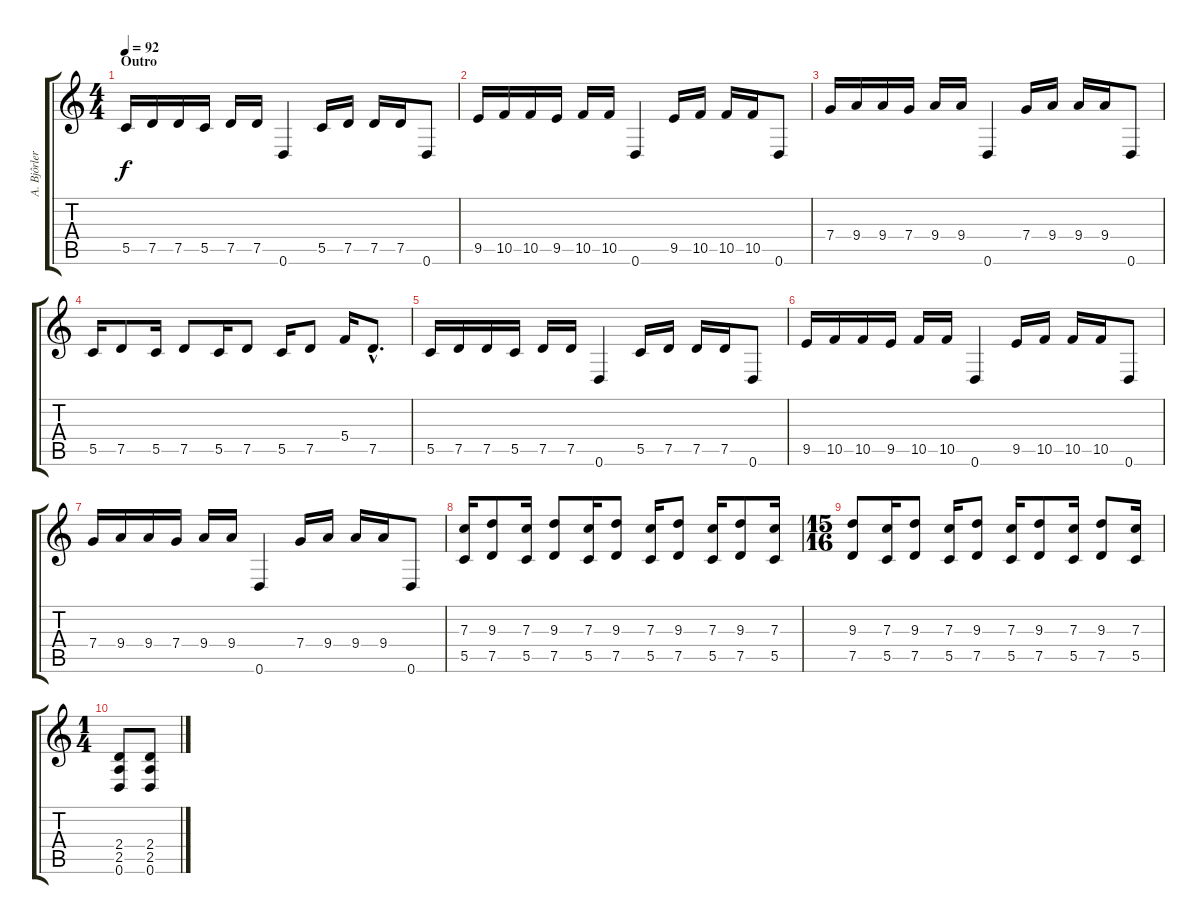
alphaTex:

\track ("A. Bjôrler" "A. Bjôrler") {instrument distortionguitar}
\staff {score tabs}
\tuning (D4 A3 F3 C3 G2 D2) {hide}
\ts (4 4)
\section ("" "Outro")
\tempo 92
\clef g2
\ks c
5.5.16{dy f} 7.5.16 7.5.16 5.5.16 7.5.16 7.5.16 0.6.4 5.5.16 7.5.16 7.5.16 7.5.16 0.6.8 |
9.5.16 10.5.16 10.5.16 9.5.16 10.5.16 10.5.16 0.6.4 9.5.16 10.5.16 10.5.16 10.5.16 0.6.8 |
7.4.16 9.4.16 9.4.16 7.4.16 9.4.16 9.4.16 0.6.4 7.4.16 9.4.16 9.4.16 9.4.16 0.6.8 |
5.5.16 7.5.8 5.5.16 7.5.8 5.5.16 7.5.8 5.5.16 7.5.8 5.4.16 7.5{hac}.8{d} |
5.5.16 7.5.16 7.5.16 5.5.16 7.5.16 7.5.16 0.6.4 5.5.16 7.5.16 7.5.16 7.5.16 0.6.8 |
9.5.16 10.5.16 10.5.16 9.5.16 10.5.16 10.5.16 0.6.4 9.5.16 10.5.16 10.5.16 10.5.16 0.6.8 |
7.4.16 9.4.16 9.4.16 7.4.16 9.4.16 9.4.16 0.6.4 7.4.16 9.4.16 9.4.16 9.4.16 0.6.8 |
(7.3 5.5).16 (9.3 7.5).8 (7.3 5.5).16 (9.3 7.5).8 (7.3 5.5).16 (9.3 7.5).8 (7.3 5.5).16 (9.3 7.5).8 (7.3 5.5).16 (9.3 7.5).8 (7.3 5.5).16 |
\ts (15 16)
(9.3 7.5).8 (7.3 5.5).16 (9.3 7.5).8 (7.3 5.5).16 (9.3 7.5).8 (7.3 5.5).16 (9.3 7.5).8 (7.3 5.5).16 (9.3 7.5).8 (7.3 5.5).16 |
\ts (1 4)
(2.4 2.5 0.6).8 (2.4 2.5 0.6).8
